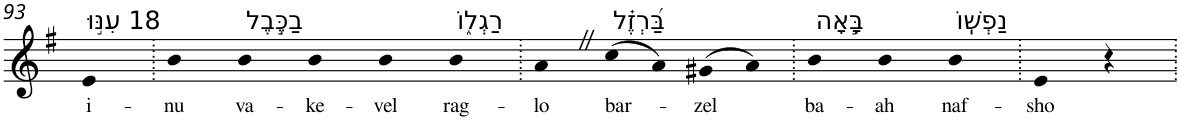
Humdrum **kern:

**kern	**text
*part1	*part1
*staff1	*staff1
*I"Piano	*
*I'Pno	*
!!LO:PB:g=z
*clefG2	*
*k[f#]	*
*G:	*
=93	=93
!LO:TX:a:t=18 עִנּ֣וּ	!
!	!LO:LY:b
4e	i-
=94.	=94.
!	!LO:LY:b
4b	-nu
!LO:TX:a:t=בַכֶּ֣בֶל	!
!	!LO:LY:b
4b	va-
!	!LO:LY:b
4b	-ke-
!	!LO:LY:b
4b	-vel
!LO:TX:a:t=רַגְל֑וֹ	!
!	!LO:LY:b
4b	rag-
=95.	=95.
!	!LO:LY:b
4aZ	-lo
!LO:TX:a:t=בַּ֝רְזֶ֗ל	!
!	!LO:LY:b
(>8cc	bar-
8a)	.
!	!LO:LY:b
(>8g#X	-zel
8a)	.
=96.	=96.
!LO:TX:a:t=בָּ֣אָה	!
!	!LO:LY:b
4b	ba-
!	!LO:LY:b
4b	-ah
!LO:TX:a:t=נַפְשֽׁוֹ	!
!	!LO:LY:b
4b	naf-
=97.	=97.
!	!LO:LY:b
4e	-sho
4r	.
=.	=.
*-	*-
